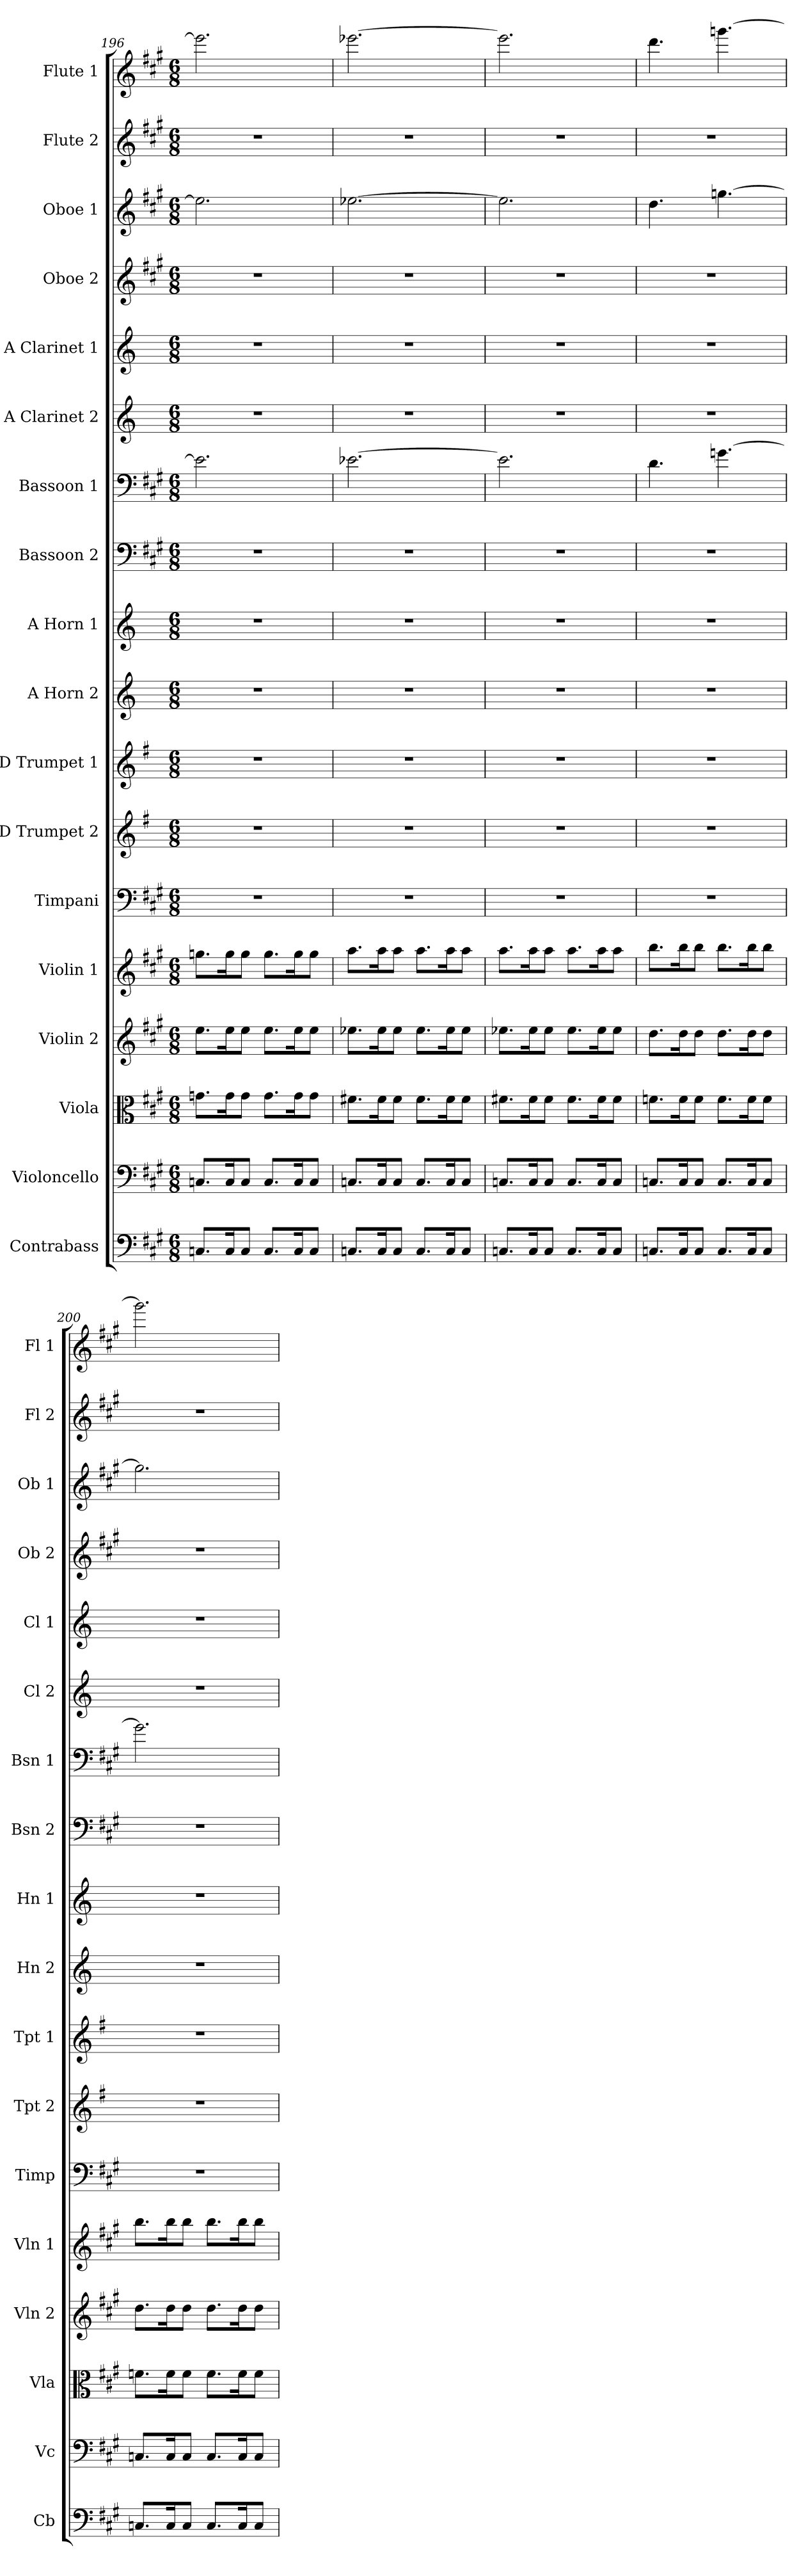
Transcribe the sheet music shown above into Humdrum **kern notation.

**kern	**kern	**kern	**kern	**kern	**kern	**kern	**kern	**kern	**kern	**kern	**kern	**kern	**kern	**kern	**kern	**kern	**kern
*part18	*part17	*part16	*part15	*part14	*part13	*part12	*part11	*part10	*part9	*part8	*part7	*part6	*part5	*part4	*part3	*part2	*part1
*staff18	*staff17	*staff16	*staff15	*staff14	*staff13	*staff12	*staff11	*staff10	*staff9	*staff8	*staff7	*staff6	*staff5	*staff4	*staff3	*staff2	*staff1
*I"Contrabass	*I"Violoncello	*I"Viola	*I"Violin 2	*I"Violin 1	*I"Timpani	*I"D Trumpet 2	*I"D Trumpet 1	*I"A Horn 2	*I"A Horn 1	*I"Bassoon 2	*I"Bassoon 1	*I"A Clarinet 2	*I"A Clarinet 1	*I"Oboe 2	*I"Oboe 1	*I"Flute 2	*I"Flute 1
*I'Cb	*I'Vc	*I'Vla	*I'Vln 2	*I'Vln 1	*I'Timp	*I'Tpt 2	*I'Tpt 1	*I'Hn 2	*I'Hn 1	*I'Bsn 2	*I'Bsn 1	*I'Cl 2	*I'Cl 1	*I'Ob 2	*I'Ob 1	*I'Fl 2	*I'Fl 1
*clefF4	*clefF4	*clefC3	*clefG2	*clefG2	*clefF4	*clefG2	*clefG2	*clefG2	*clefG2	*clefF4	*clefF4	*clefG2	*clefG2	*clefG2	*clefG2	*clefG2	*clefG2
*ITrd7c12	*	*	*	*	*	*ITrd-1c-2	*ITrd-1c-2	*ITrd2c3	*ITrd2c3	*	*	*ITrd2c3	*ITrd2c3	*	*	*	*
*k[f#c#g#]	*k[f#c#g#]	*k[f#c#g#]	*k[f#c#g#]	*k[f#c#g#]	*k[f#c#g#]	*k[f#c#g#]	*k[f#c#g#]	*k[f#c#g#]	*k[f#c#g#]	*k[f#c#g#]	*k[f#c#g#]	*k[f#c#g#]	*k[f#c#g#]	*k[f#c#g#]	*k[f#c#g#]	*k[f#c#g#]	*k[f#c#g#]
*M6/8	*M6/8	*M6/8	*M6/8	*M6/8	*M6/8	*M6/8	*M6/8	*M6/8	*M6/8	*M6/8	*M6/8	*M6/8	*M6/8	*M6/8	*M6/8	*M6/8	*M6/8
=196	=196	=196	=196	=196	=196	=196	=196	=196	=196	=196	=196	=196	=196	=196	=196	=196	=196
8.CCn/L	8.Cn/L	8.gn\L	8.ee\L	8.ggn\L	2.r	2.r	2.r	2.r	2.r	2.r	2.e\]	2.r	2.r	2.r	2.ee\]	2.r	2.eee\]
16CC/K	16C/K	16g\K	16ee\K	16gg\K	.	.	.	.	.	.	.	.	.	.	.	.	.
8CC/J	8C/J	8g\J	8ee\J	8gg\J	.	.	.	.	.	.	.	.	.	.	.	.	.
8.CC/L	8.C/L	8.g\L	8.ee\L	8.gg\L	.	.	.	.	.	.	.	.	.	.	.	.	.
16CC/K	16C/K	16g\K	16ee\K	16gg\K	.	.	.	.	.	.	.	.	.	.	.	.	.
8CC/J	8C/J	8g\J	8ee\J	8gg\J	.	.	.	.	.	.	.	.	.	.	.	.	.
!!LO:PB:g=z
=197	=197	=197	=197	=197	=197	=197	=197	=197	=197	=197	=197	=197	=197	=197	=197	=197	=197
8.CCn/L	8.Cn/L	8.f#X\L	8.ee-X\L	8.aa\L	2.r	2.r	2.r	2.r	2.r	2.r	[2.e-X\	2.r	2.r	2.r	[2.ee-X\	2.r	[2.eee-X\
16CC/K	16C/K	16f#\K	16ee-\K	16aa\K	.	.	.	.	.	.	.	.	.	.	.	.	.
8CC/J	8C/J	8f#\J	8ee-\J	8aa\J	.	.	.	.	.	.	.	.	.	.	.	.	.
8.CC/L	8.C/L	8.f#\L	8.ee-\L	8.aa\L	.	.	.	.	.	.	.	.	.	.	.	.	.
16CC/K	16C/K	16f#\K	16ee-\K	16aa\K	.	.	.	.	.	.	.	.	.	.	.	.	.
8CC/J	8C/J	8f#\J	8ee-\J	8aa\J	.	.	.	.	.	.	.	.	.	.	.	.	.
=198	=198	=198	=198	=198	=198	=198	=198	=198	=198	=198	=198	=198	=198	=198	=198	=198	=198
8.CCn/L	8.Cn/L	8.f#X\L	8.ee-X\L	8.aa\L	2.r	2.r	2.r	2.r	2.r	2.r	2.e-\]	2.r	2.r	2.r	2.ee-\]	2.r	2.eee-\]
16CC/K	16C/K	16f#\K	16ee-\K	16aa\K	.	.	.	.	.	.	.	.	.	.	.	.	.
8CC/J	8C/J	8f#\J	8ee-\J	8aa\J	.	.	.	.	.	.	.	.	.	.	.	.	.
8.CC/L	8.C/L	8.f#\L	8.ee-\L	8.aa\L	.	.	.	.	.	.	.	.	.	.	.	.	.
16CC/K	16C/K	16f#\K	16ee-\K	16aa\K	.	.	.	.	.	.	.	.	.	.	.	.	.
8CC/J	8C/J	8f#\J	8ee-\J	8aa\J	.	.	.	.	.	.	.	.	.	.	.	.	.
=199	=199	=199	=199	=199	=199	=199	=199	=199	=199	=199	=199	=199	=199	=199	=199	=199	=199
8.CCn/L	8.Cn/L	8.fn\L	8.dd\L	8.bb\L	2.r	2.r	2.r	2.r	2.r	2.r	4.d\	2.r	2.r	2.r	4.dd\	2.r	4.ddd\
16CC/K	16C/K	16f\K	16dd\K	16bb\K	.	.	.	.	.	.	.	.	.	.	.	.	.
8CC/J	8C/J	8f\J	8dd\J	8bb\J	.	.	.	.	.	.	.	.	.	.	.	.	.
8.CC/L	8.C/L	8.f\L	8.dd\L	8.bb\L	.	.	.	.	.	.	[4.gn\	.	.	.	[4.ggn\	.	[4.gggn\
16CC/K	16C/K	16f\K	16dd\K	16bb\K	.	.	.	.	.	.	.	.	.	.	.	.	.
8CC/J	8C/J	8f\J	8dd\J	8bb\J	.	.	.	.	.	.	.	.	.	.	.	.	.
=200	=200	=200	=200	=200	=200	=200	=200	=200	=200	=200	=200	=200	=200	=200	=200	=200	=200
8.CCn/L	8.Cn/L	8.fn\L	8.dd\L	8.bb\L	2.r	2.r	2.r	2.r	2.r	2.r	2.g\]	2.r	2.r	2.r	2.gg\]	2.r	2.ggg\]
16CC/K	16C/K	16f\K	16dd\K	16bb\K	.	.	.	.	.	.	.	.	.	.	.	.	.
8CC/J	8C/J	8f\J	8dd\J	8bb\J	.	.	.	.	.	.	.	.	.	.	.	.	.
8.CC/L	8.C/L	8.f\L	8.dd\L	8.bb\L	.	.	.	.	.	.	.	.	.	.	.	.	.
16CC/K	16C/K	16f\K	16dd\K	16bb\K	.	.	.	.	.	.	.	.	.	.	.	.	.
8CC/J	8C/J	8f\J	8dd\J	8bb\J	.	.	.	.	.	.	.	.	.	.	.	.	.
=	=	=	=	=	=	=	=	=	=	=	=	=	=	=	=	=	=
*-	*-	*-	*-	*-	*-	*-	*-	*-	*-	*-	*-	*-	*-	*-	*-	*-	*-
